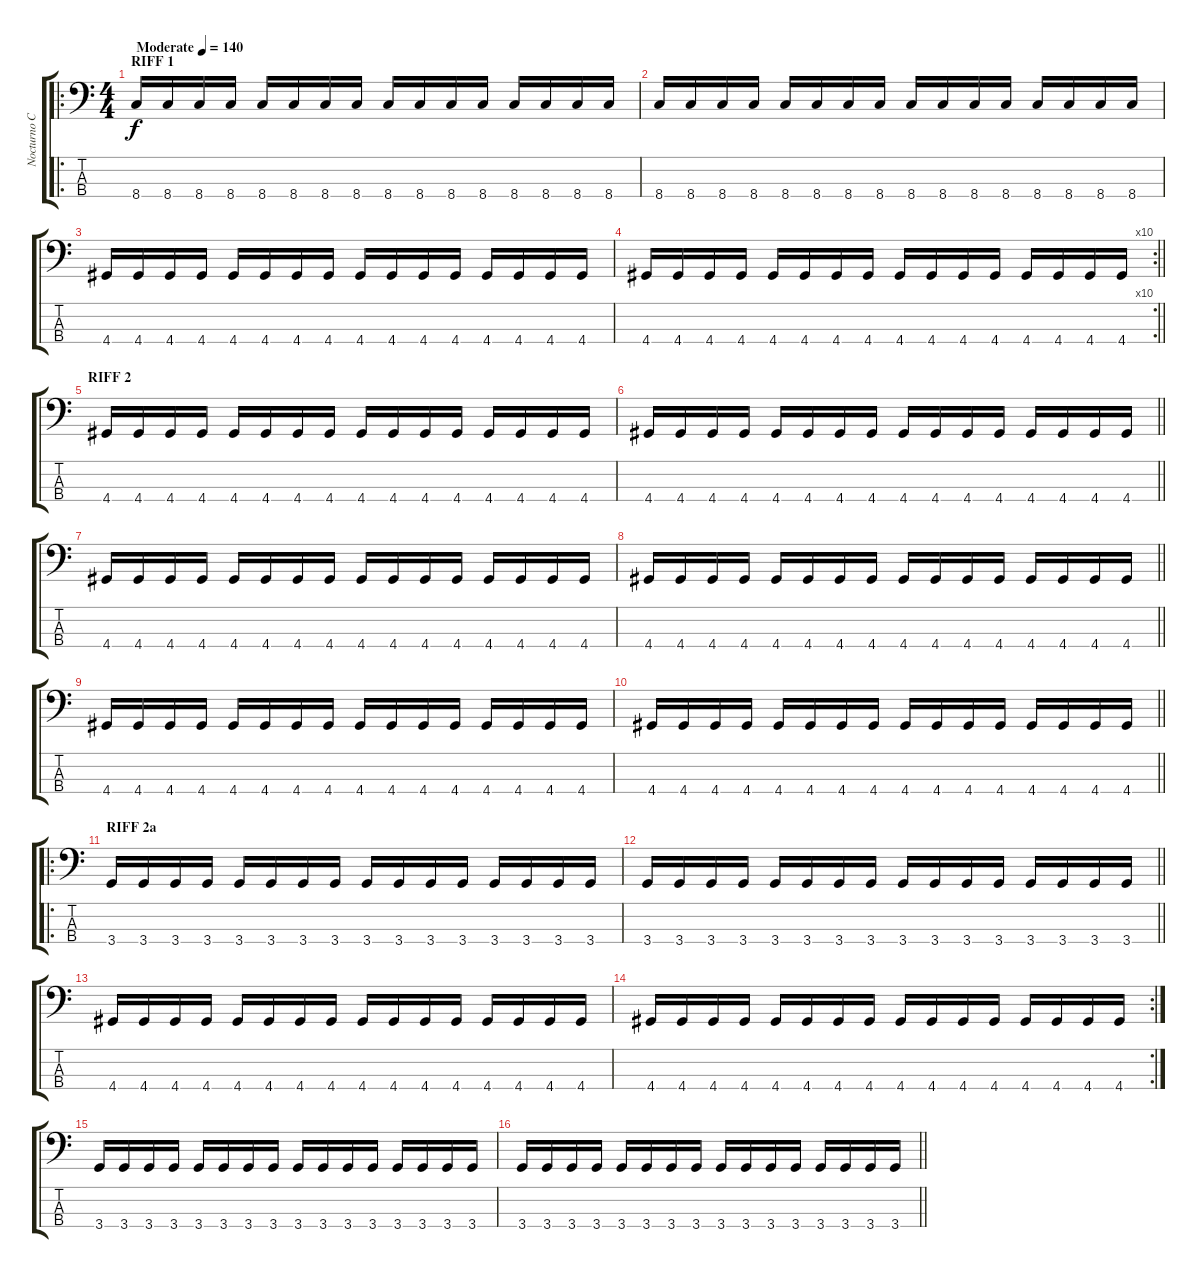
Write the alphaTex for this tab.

\track ("Nocturno Culto (bass)" "Nocturno C") {instrument electricbasspick}
\staff {score tabs}
\tuning (G2 D2 A1 E1) {hide}
\ro
\ts (4 4)
\section ("" "RIFF 1")
\tempo (140 "Moderate")
\clef f4
\ks c
8.4.16{dy f instrument electricbasspick} 8.4.16 8.4.16 8.4.16 8.4.16 8.4.16 8.4.16 8.4.16 8.4.16 8.4.16 8.4.16 8.4.16 8.4.16 8.4.16 8.4.16 8.4.16 |
8.4.16 8.4.16 8.4.16 8.4.16 8.4.16 8.4.16 8.4.16 8.4.16 8.4.16 8.4.16 8.4.16 8.4.16 8.4.16 8.4.16 8.4.16 8.4.16 |
4.4.16 4.4.16 4.4.16 4.4.16 4.4.16 4.4.16 4.4.16 4.4.16 4.4.16 4.4.16 4.4.16 4.4.16 4.4.16 4.4.16 4.4.16 4.4.16 |
\rc 10
\barLineRight lightlight
4.4.16 4.4.16 4.4.16 4.4.16 4.4.16 4.4.16 4.4.16 4.4.16 4.4.16 4.4.16 4.4.16 4.4.16 4.4.16 4.4.16 4.4.16 4.4.16 |
\section ("" "RIFF 2")
4.4.16 4.4.16 4.4.16 4.4.16 4.4.16 4.4.16 4.4.16 4.4.16 4.4.16 4.4.16 4.4.16 4.4.16 4.4.16 4.4.16 4.4.16 4.4.16 |
\barLineRight lightlight
4.4.16 4.4.16 4.4.16 4.4.16 4.4.16 4.4.16 4.4.16 4.4.16 4.4.16 4.4.16 4.4.16 4.4.16 4.4.16 4.4.16 4.4.16 4.4.16 |
4.4.16 4.4.16 4.4.16 4.4.16 4.4.16 4.4.16 4.4.16 4.4.16 4.4.16 4.4.16 4.4.16 4.4.16 4.4.16 4.4.16 4.4.16 4.4.16 |
\barLineRight lightlight
4.4.16 4.4.16 4.4.16 4.4.16 4.4.16 4.4.16 4.4.16 4.4.16 4.4.16 4.4.16 4.4.16 4.4.16 4.4.16 4.4.16 4.4.16 4.4.16 |
4.4.16 4.4.16 4.4.16 4.4.16 4.4.16 4.4.16 4.4.16 4.4.16 4.4.16 4.4.16 4.4.16 4.4.16 4.4.16 4.4.16 4.4.16 4.4.16 |
\barLineRight lightlight
4.4.16 4.4.16 4.4.16 4.4.16 4.4.16 4.4.16 4.4.16 4.4.16 4.4.16 4.4.16 4.4.16 4.4.16 4.4.16 4.4.16 4.4.16 4.4.16 |
\ro
\section ("" "RIFF 2a")
3.4.16 3.4.16 3.4.16 3.4.16 3.4.16 3.4.16 3.4.16 3.4.16 3.4.16 3.4.16 3.4.16 3.4.16 3.4.16 3.4.16 3.4.16 3.4.16 |
\barLineRight lightlight
3.4.16 3.4.16 3.4.16 3.4.16 3.4.16 3.4.16 3.4.16 3.4.16 3.4.16 3.4.16 3.4.16 3.4.16 3.4.16 3.4.16 3.4.16 3.4.16 |
4.4.16 4.4.16 4.4.16 4.4.16 4.4.16 4.4.16 4.4.16 4.4.16 4.4.16 4.4.16 4.4.16 4.4.16 4.4.16 4.4.16 4.4.16 4.4.16 |
\rc 2
4.4.16 4.4.16 4.4.16 4.4.16 4.4.16 4.4.16 4.4.16 4.4.16 4.4.16 4.4.16 4.4.16 4.4.16 4.4.16 4.4.16 4.4.16 4.4.16 |
3.4.16 3.4.16 3.4.16 3.4.16 3.4.16 3.4.16 3.4.16 3.4.16 3.4.16 3.4.16 3.4.16 3.4.16 3.4.16 3.4.16 3.4.16 3.4.16 |
\barLineRight lightlight
3.4.16 3.4.16 3.4.16 3.4.16 3.4.16 3.4.16 3.4.16 3.4.16 3.4.16 3.4.16 3.4.16 3.4.16 3.4.16 3.4.16 3.4.16 3.4.16
